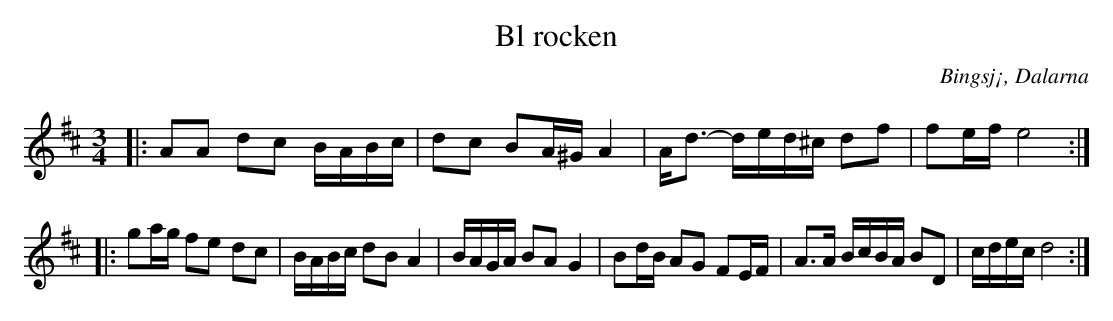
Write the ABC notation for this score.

X:1
T:Bl rocken
O:Bingsj¡, Dalarna
M:3/4
L:1/8
K:D
|:AA dc B/2A/2B/2c/2 | dc BA/2^G/2 A2 | A<d- d/2e/2d/2^c/2 df | fe/2f/2 e4:|
|: ga/2g/2 fe dc | B/2A/2B/2c/2 dB A2 | B/2A/2G/2A/2 BA G2 | Bd/2B/2 AG FE/2F/2 | A>A B/2c/2B/2A/2 BD | c/2d/2e/2c/2 d4 :|]
